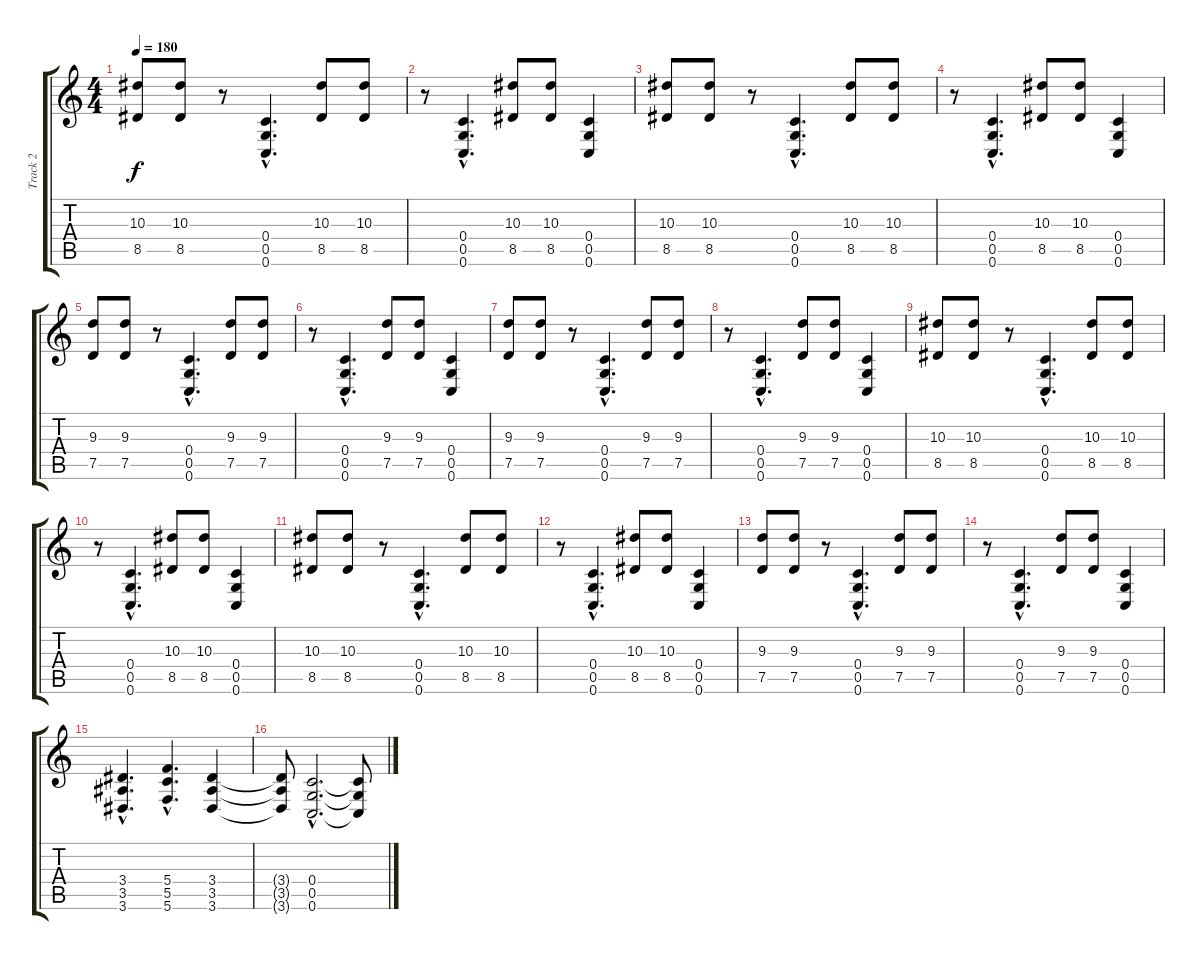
\track ("Track 2" "Track 2") {instrument distortionguitar}
\staff {score tabs}
\tuning (D4 A3 F3 C3 G2 C2) {hide}
\ts (4 4)
\tempo 180
\clef g2
\ks c
(10.3 8.5).8{dy f} (10.3 8.5).8 r.8 (0.4{hac} 0.5{hac} 0.6{hac}).4{d} (10.3 8.5).8 (10.3 8.5).8 |
r.8 (0.4{hac} 0.5{hac} 0.6{hac}).4{d} (10.3 8.5).8 (10.3 8.5).8 (0.4 0.5 0.6).4 |
(10.3 8.5).8 (10.3 8.5).8 r.8 (0.4{hac} 0.5{hac} 0.6{hac}).4{d} (10.3 8.5).8 (10.3 8.5).8 |
r.8 (0.4{hac} 0.5{hac} 0.6{hac}).4{d} (10.3 8.5).8 (10.3 8.5).8 (0.4 0.5 0.6).4 |
(9.3 7.5).8 (9.3 7.5).8 r.8 (0.4{hac} 0.5{hac} 0.6{hac}).4{d} (9.3 7.5).8 (9.3 7.5).8 |
r.8 (0.4{hac} 0.5{hac} 0.6{hac}).4{d} (9.3 7.5).8 (9.3 7.5).8 (0.4 0.5 0.6).4 |
(9.3 7.5).8 (9.3 7.5).8 r.8 (0.4{hac} 0.5{hac} 0.6{hac}).4{d} (9.3 7.5).8 (9.3 7.5).8 |
r.8 (0.4{hac} 0.5{hac} 0.6{hac}).4{d} (9.3 7.5).8 (9.3 7.5).8 (0.4 0.5 0.6).4 |
(10.3 8.5).8 (10.3 8.5).8 r.8 (0.4{hac} 0.5{hac} 0.6{hac}).4{d} (10.3 8.5).8 (10.3 8.5).8 |
r.8 (0.4{hac} 0.5{hac} 0.6{hac}).4{d} (10.3 8.5).8 (10.3 8.5).8 (0.4 0.5 0.6).4 |
(10.3 8.5).8 (10.3 8.5).8 r.8 (0.4{hac} 0.5{hac} 0.6{hac}).4{d} (10.3 8.5).8 (10.3 8.5).8 |
r.8 (0.4{hac} 0.5{hac} 0.6{hac}).4{d} (10.3 8.5).8 (10.3 8.5).8 (0.4 0.5 0.6).4 |
(9.3 7.5).8 (9.3 7.5).8 r.8 (0.4{hac} 0.5{hac} 0.6{hac}).4{d} (9.3 7.5).8 (9.3 7.5).8 |
r.8 (0.4{hac} 0.5{hac} 0.6{hac}).4{d} (9.3 7.5).8 (9.3 7.5).8 (0.4 0.5 0.6).4 |
(3.4{hac} 3.5{hac} 3.6{hac}).4{d} (5.4{hac} 5.5{hac} 5.6{hac}).4{d} (3.4 3.5 3.6).4 |
(3.4{t} 3.5{t} 3.6{t}).8 (0.4{hac} 0.5{hac} 0.6{hac}).2{d} (0.4{t} 0.5{t} 0.6{t}).8
